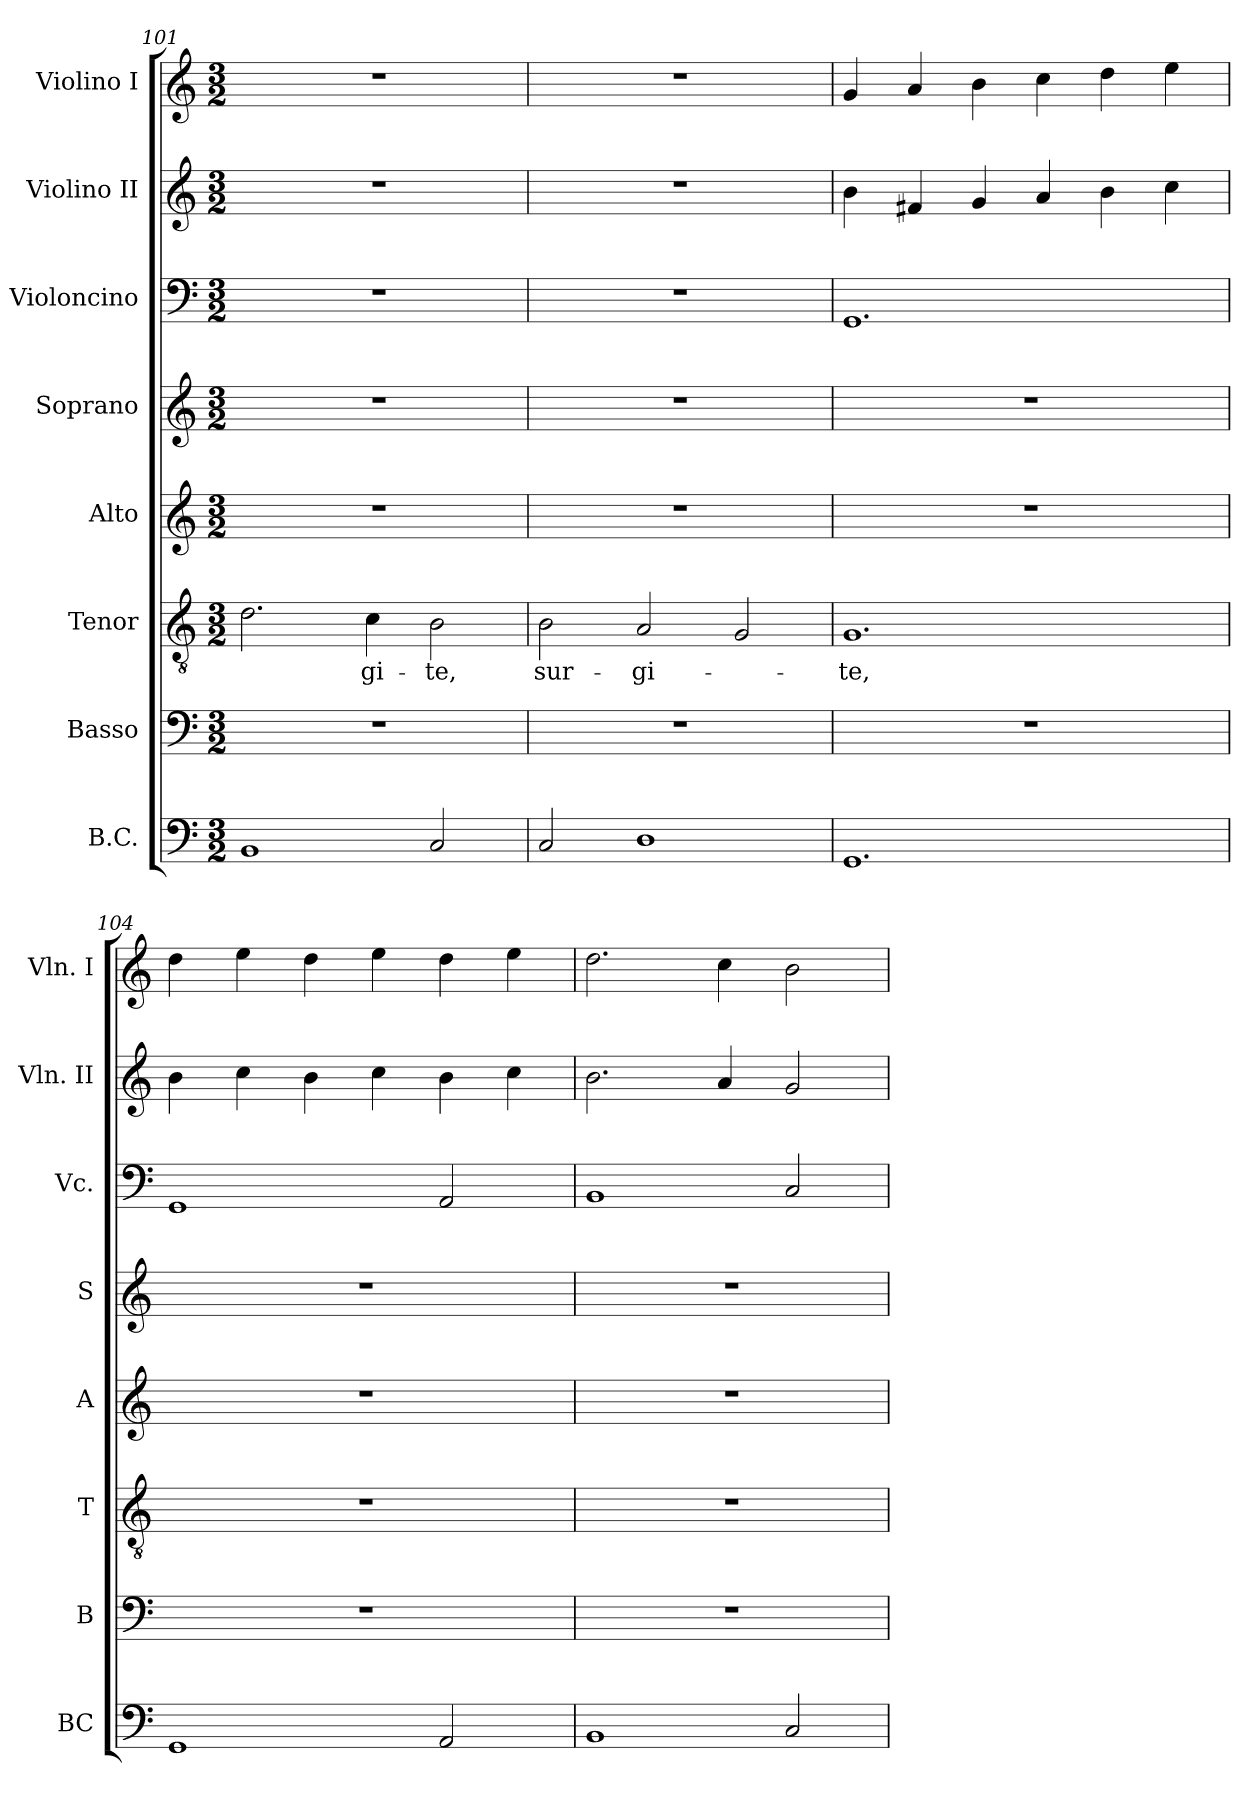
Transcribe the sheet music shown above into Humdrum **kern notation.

**kern	**kern	**kern	**text	**kern	**kern	**kern	**kern	**kern
*part8	*part7	*part6	*part6	*part5	*part4	*part3	*part2	*part1
*staff8	*staff7	*staff6	*staff6	*staff5	*staff4	*staff3	*staff2	*staff1
*I"B.C.	*I"Basso	*I"Tenor	*	*I"Alto	*I"Soprano	*I"Violoncino	*I"Violino II	*I"Violino I
*I'BC	*I'B	*I'T	*	*I'A	*I'S	*I'Vc.	*I'Vln. II	*I'Vln. I
*clefF4	*clefF4	*clefGv2	*	*clefG2	*clefG2	*clefF4	*clefG2	*clefG2
*k[]	*k[]	*k[]	*	*k[]	*k[]	*k[]	*k[]	*k[]
*C:	*C:	*C:	*	*C:	*C:	*C:	*C:	*C:
*M3/2	*M3/2	*M3/2	*	*M3/2	*M3/2	*M3/2	*M3/2	*M3/2
=101	=101	=101	=101	=101	=101	=101	=101	=101
1BB	1.r	2.d\	.	1.r	1.r	1.r	1.r	1.r
!	!	!	!LO:LY:b	!	!	!	!	!
.	.	4c\	-gi-	.	.	.	.	.
!	!	!	!LO:LY:b	!	!	!	!	!
2C/	.	2B\	-te,	.	.	.	.	.
!!LO:PB:g=z
=102	=102	=102	=102	=102	=102	=102	=102	=102
!	!	!	!LO:LY:b	!	!	!	!	!
2C/	1.r	2B\	sur-	1.r	1.r	1.r	1.r	1.r
!	!	!	!LO:LY:b	!	!	!	!	!
1D	.	2A/	-gi-	.	.	.	.	.
.	.	2G/	.	.	.	.	.	.
=103	=103	=103	=103	=103	=103	=103	=103	=103
!	!	!	!LO:LY:b	!	!	!	!	!
1.GG	1.r	1.G	-te,	1.r	1.r	1.GG	4b\	4g/
.	.	.	.	.	.	.	4f#X/	4a/
.	.	.	.	.	.	.	4g/	4b\
.	.	.	.	.	.	.	4a/	4cc\
.	.	.	.	.	.	.	4b\	4dd\
.	.	.	.	.	.	.	4cc\	4ee\
=104	=104	=104	=104	=104	=104	=104	=104	=104
1GG	1.r	1.r	.	1.r	1.r	1GG	4b\	4dd\
.	.	.	.	.	.	.	4cc\	4ee\
.	.	.	.	.	.	.	4b\	4dd\
.	.	.	.	.	.	.	4cc\	4ee\
2AA/	.	.	.	.	.	2AA/	4b\	4dd\
.	.	.	.	.	.	.	4cc\	4ee\
=105	=105	=105	=105	=105	=105	=105	=105	=105
1BB	1.r	1.r	.	1.r	1.r	1BB	2.b\	2.dd\
.	.	.	.	.	.	.	4a/	4cc\
2C/	.	.	.	.	.	2C/	2g/	2b\
=	=	=	=	=	=	=	=	=
*-	*-	*-	*-	*-	*-	*-	*-	*-
